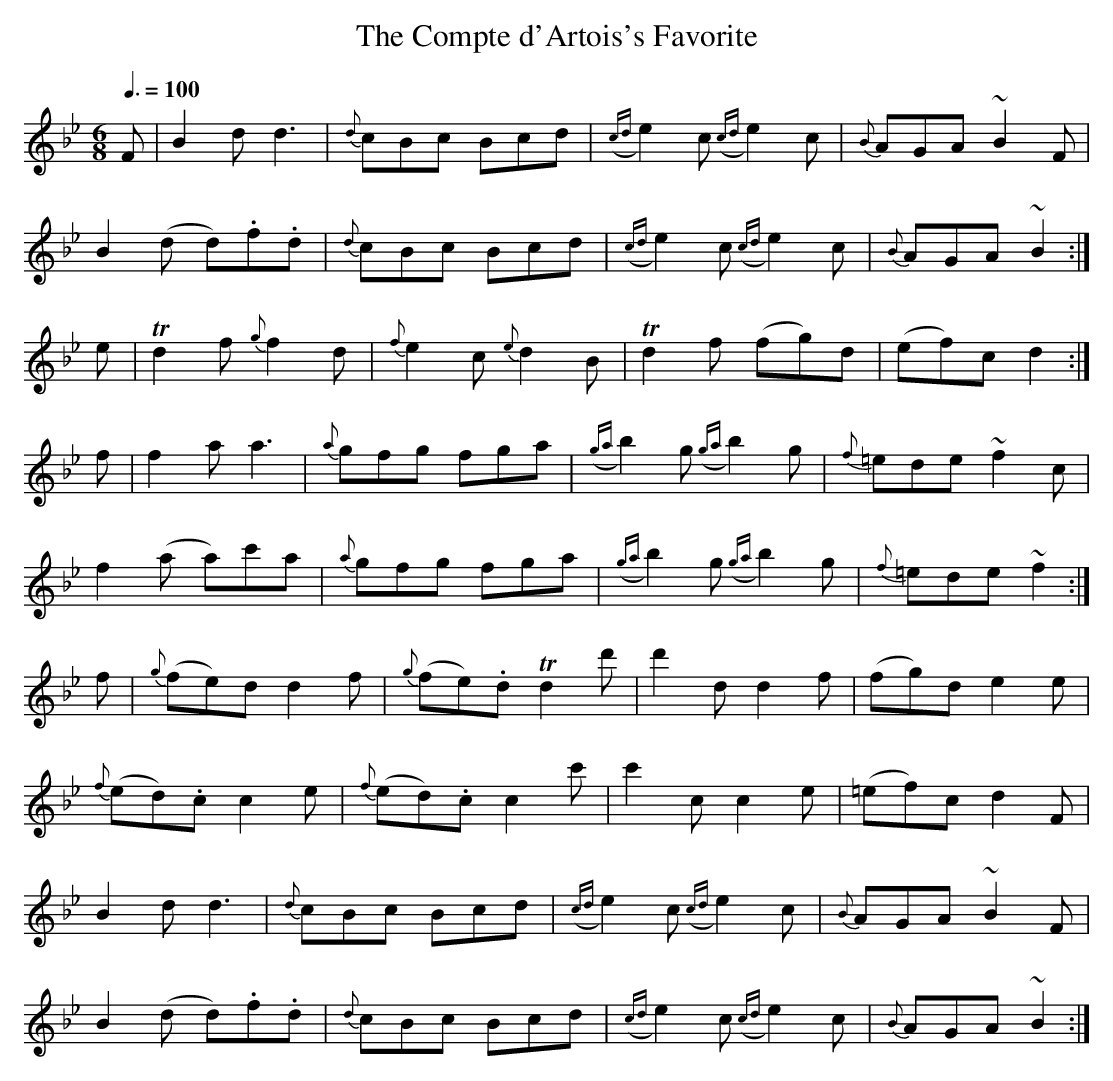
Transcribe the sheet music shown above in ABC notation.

X:1
T:The Compte d'Artois's Favorite
M:6/8
L:1/8
Q:3/8=100
K:Bb
F|    B2d    d3    | {d}cBc    Bcd |({cd}e2)c ({cd}e2)c| {B}AGA ~B2F|
      B2(d   d).f.d| {d}cBc    Bcd |({cd}e2)c ({cd}e2)c| {B}AGA ~B2:|
e|   Td2f {g}f2d   | {f}e2c {e}d2B |    Td2f      (fg)d|   (ef)c d2:|
f|    f2a    a3    | {a}gfg    fga |({ga}b2)g ({ga}b2)g|{f}=ede ~f2c|
      f2(a   a)c'a | {a}gfg    fga |({ga}b2)g ({ga}b2)g|{f}=ede ~f2:|
f|{g}(fe)d   d2f   |{g}(fe).d Td2d'|     d'2d      d2f |   (fg)d e2e|
  {f}(ed).c c2e    |{f}(ed).c  c2c'|     c'2c      c2e |  (=ef)c d2F|
      B2d    d3    | {d}cBc    Bcd |({cd}e2)c ({cd}e2)c| {B}AGA ~B2F|
      B2(d   d).f.d| {d}cBc    Bcd |({cd}e2)c ({cd}e2)c| {B}AGA ~B2:|
